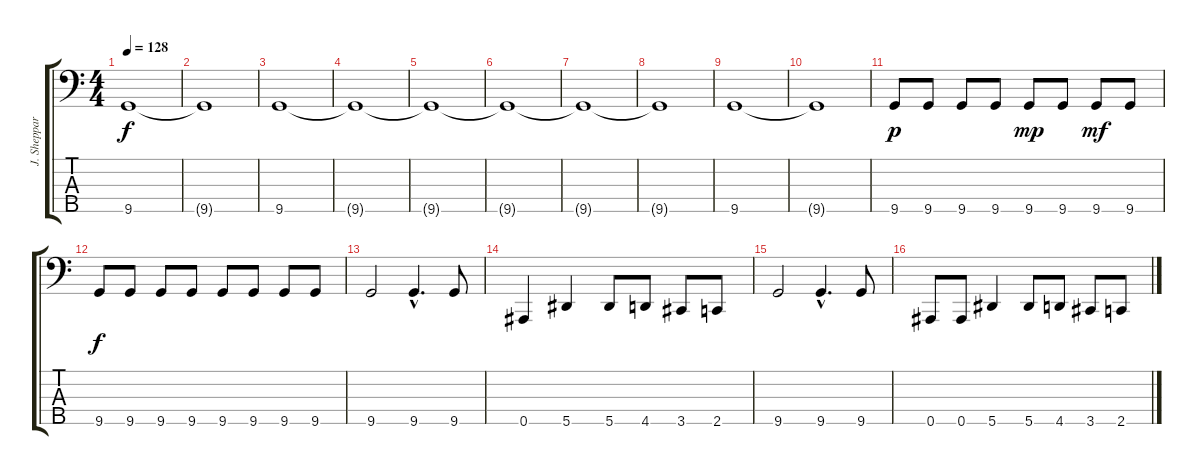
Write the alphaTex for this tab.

\track ("J. Sheppard" "J. Sheppar") {instrument electricbassfinger}
\staff {score tabs}
\tuning (Gb2 Db2 Ab1 Eb1 Bb0) {hide}
\ts (4 4)
\tempo 128
\clef f4
\ks c
9.5{t}.1{dy f} |
9.5{t}.1 |
9.5.1{volume 13} |
9.5{t}.1 |
9.5{t}.1 |
9.5{t}.1 |
9.5{t}.1 |
9.5{t}.1 |
9.5.1 |
9.5{t}.1 |
9.5.8{dy p} 9.5.8 9.5.8 9.5.8 9.5.8{dy mp} 9.5.8 9.5.8{dy mf} 9.5.8 |
9.5.8{dy f} 9.5.8 9.5.8 9.5.8 9.5.8 9.5.8 9.5.8 9.5.8 |
\section ("" "")
9.5.2 9.5{hac}.4{d} 9.5.8 |
0.5.4 5.5.4 5.5.8 4.5.8 3.5.8 2.5.8 |
9.5.2 9.5{hac}.4{d} 9.5.8 |
0.5.8 0.5.8 5.5.4 5.5.8 4.5.8 3.5.8 2.5.8
